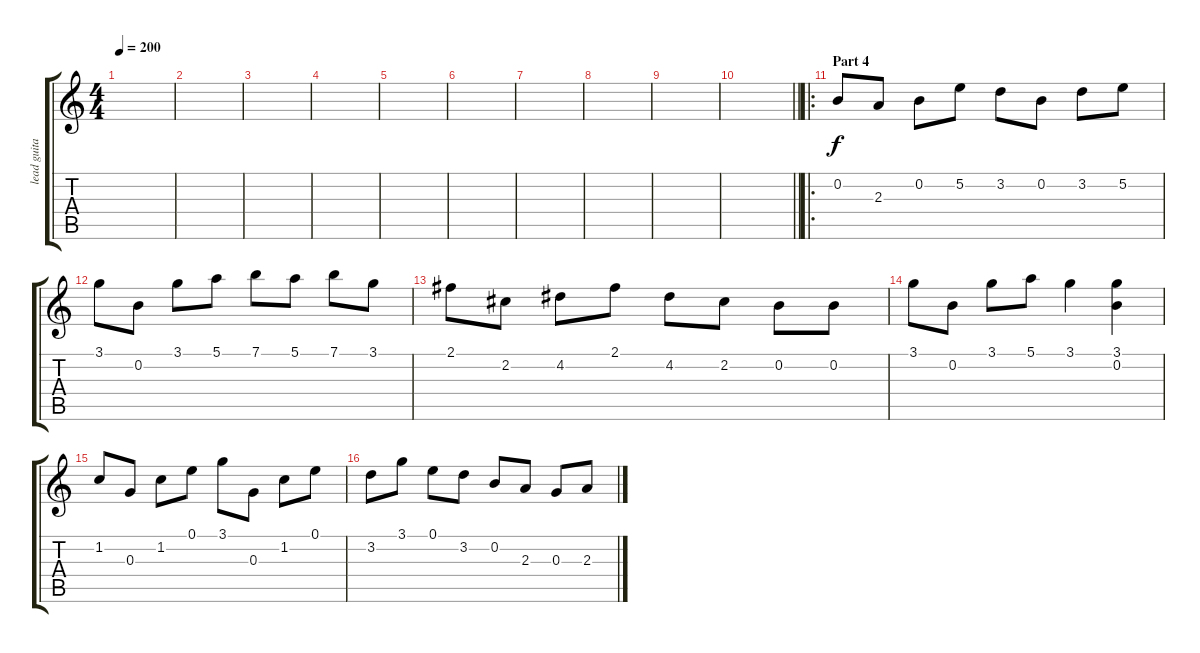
\track ("lead guitar" "lead guita") {instrument overdrivenguitar}
\staff {score tabs}
\tuning (E4 B3 G3 D3 A2 E2) {hide}
\ts (4 4)
\tempo 200
\clef g2
\ks c
|
|
|
|
|
|
|
|
|
\barLineRight lightlight
|
\ro
\section ("" "Part 4")
0.2.8 2.3.8 0.2.8 5.2.8 3.2.8 0.2.8 3.2.8 5.2.8 |
3.1.8 0.2.8 3.1.8 5.1.8 7.1.8 5.1.8 7.1.8 3.1.8 |
2.1.8 2.2.8 4.2.8 2.1.8 4.2.8 2.2.8 0.2.8 0.2.8 |
3.1.8 0.2.8 3.1.8 5.1.8 3.1.4 (3.1 0.2).4 |
1.2.8 0.3.8 1.2.8 0.1.8 3.1.8 0.3.8 1.2.8 0.1.8 |
3.2.8 3.1.8 0.1.8 3.2.8 0.2.8 2.3.8 0.3.8 2.3.8
